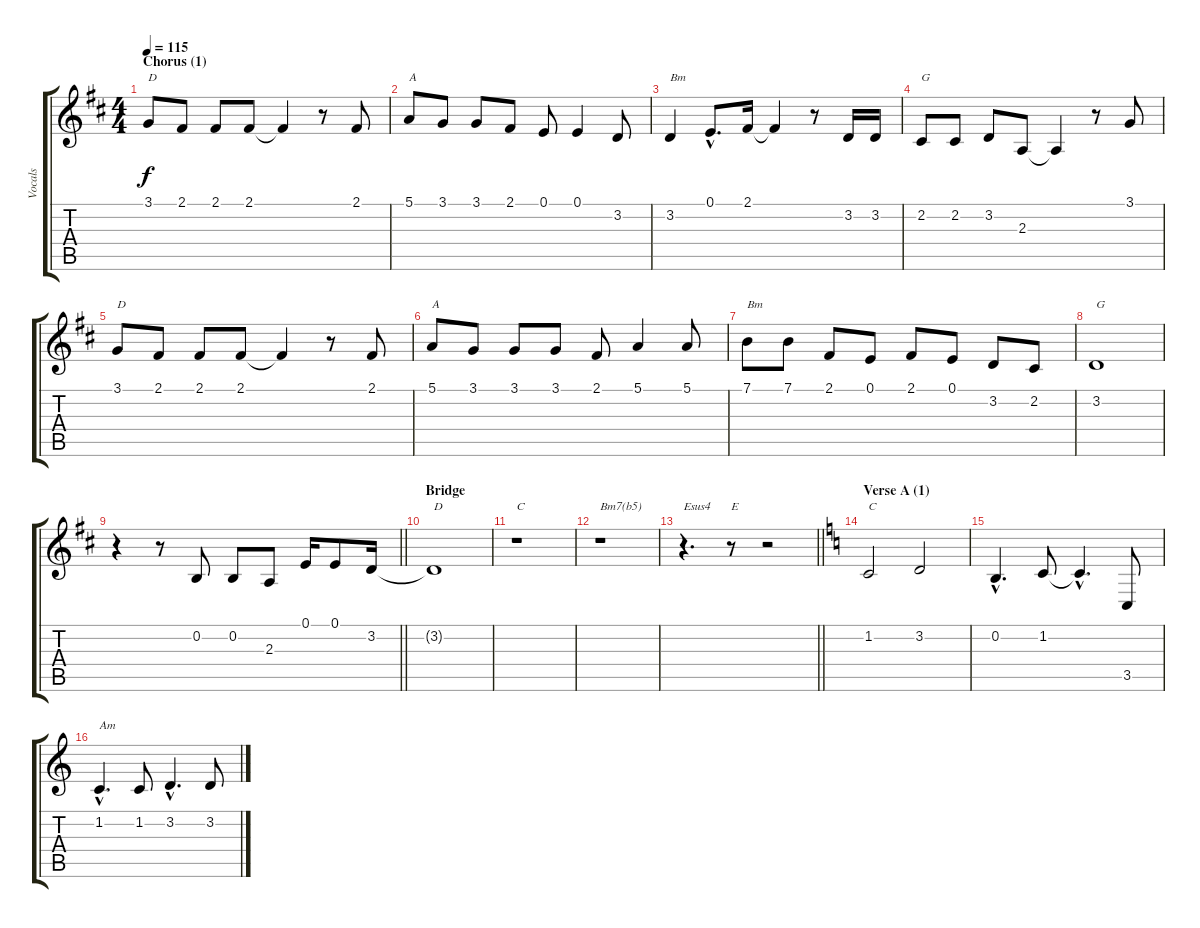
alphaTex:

\track ("Vocals" "Vocals") {instrument sopranosax}
\staff {score tabs}
\tuning (E4 B3 G3 D3 A2 E2) {hide}
\ts (4 4)
\section ("" "Chorus (1)")
\tempo 115
\clef g2
\ks d
3.1.8{txt "D" dy f} 2.1.8 2.1.8 2.1.8 2.1{t}.4 r.8 2.1.8 |
5.1.8{txt "A"} 3.1.8 3.1.8 2.1.8 0.1.8 0.1.4 3.2.8 |
3.2.4{txt "Bm"} 0.1{hac}.8{d} 2.1.16 2.1{t}.4 r.8 3.2.16 3.2.16 |
2.2.8{txt "G"} 2.2.8 3.2.8 2.3.8 2.3{t}.4 r.8 3.1.8 |
3.1.8{txt "D"} 2.1.8 2.1.8 2.1.8 2.1{t}.4 r.8 2.1.8 |
5.1.8{txt "A"} 3.1.8 3.1.8 3.1.8 2.1.8 5.1.4 5.1.8 |
7.1.8{txt "Bm"} 7.1.8 2.1.8 0.1.8 2.1.8 0.1.8 3.2.8 2.2.8 |
3.2.1{txt "G"} |
\barLineRight lightlight
r.4 r.8 0.2.8 0.2.8 2.3.8 0.1.16 0.1.8 3.2.16 |
\section ("" "Bridge")
3.2{t}.1{txt "D"} |
r.1{txt "C"} |
r.1{txt "Bm7(b5)"} |
\barLineRight lightlight
r.4{d txt "Esus4"} r.8{txt "E"} r.2 |
\section ("" "Verse A (1)")
\ks c
1.2.2{txt "C"} 3.2.2 |
0.2{hac}.4{d} 1.2.8 1.2{hac t}.4{d} 3.5.8 |
1.2{hac}.4{d txt "Am"} 1.2.8 3.2{hac}.4{d} 3.2.8
